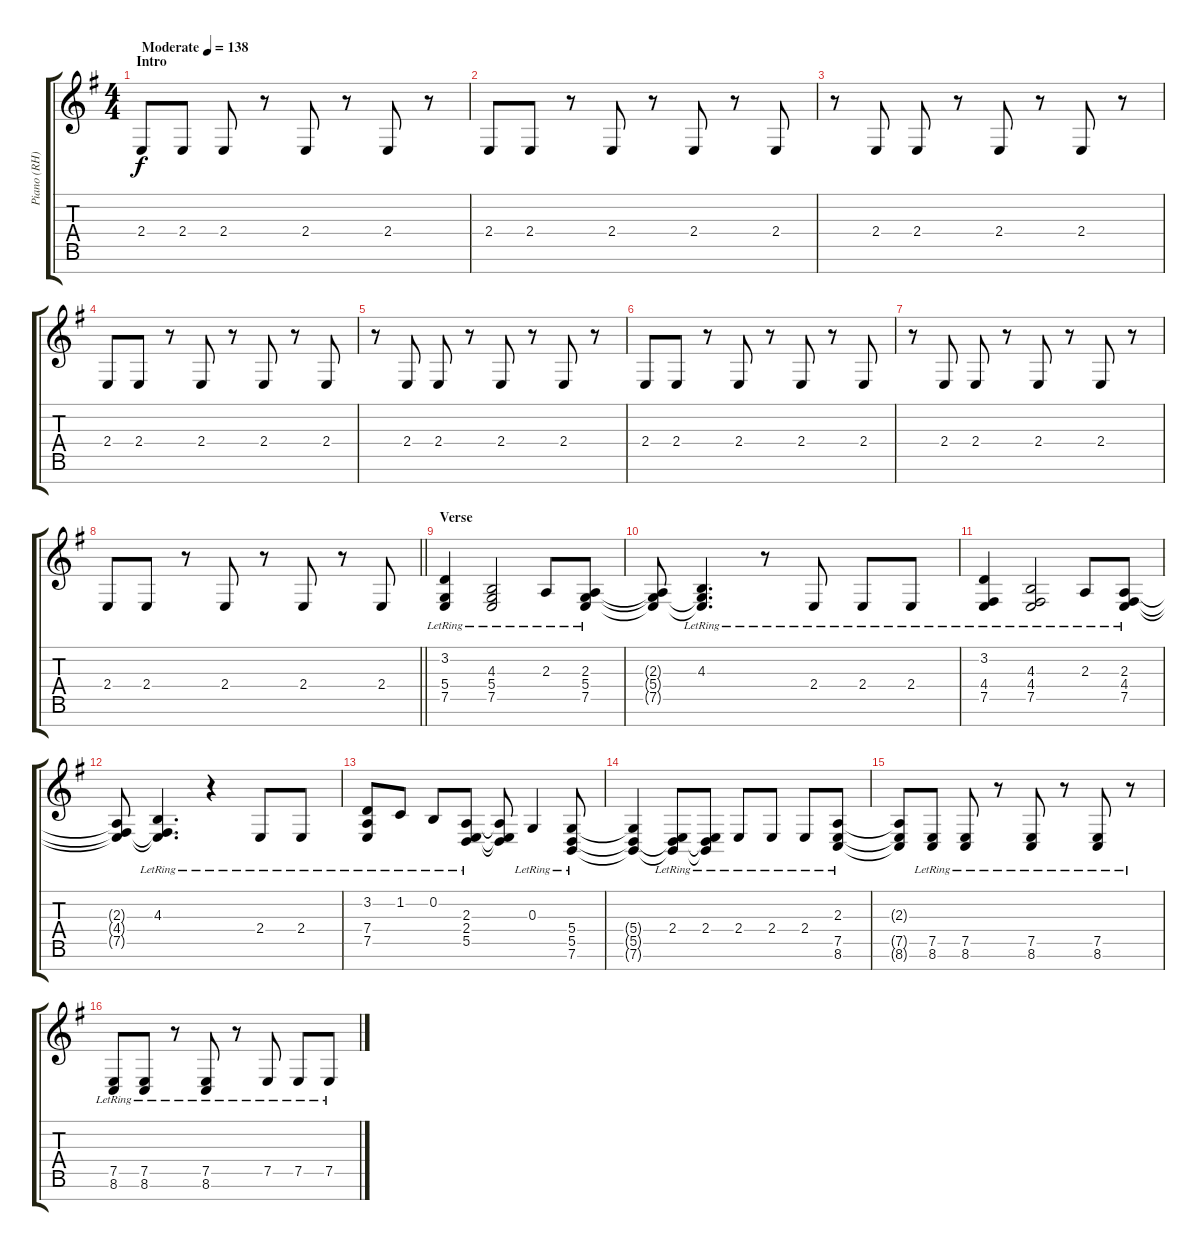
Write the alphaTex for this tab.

\track ("Piano (RH)" "Piano (RH)") {instrument acousticgrandpiano}
\staff {score tabs}
\tuning (E4 B3 G3 D3 A2 E2 B1) {hide}
\ts (4 4)
\section ("" "Intro")
\tempo (138 "Moderate")
\clef g2
\ks g
2.4.8{dy f instrument acousticgrandpiano} 2.4.8 2.4.8 r.8 2.4.8 r.8 2.4.8 r.8 |
2.4.8 2.4.8 r.8 2.4.8 r.8 2.4.8 r.8 2.4.8 |
r.8 2.4.8 2.4.8 r.8 2.4.8 r.8 2.4.8 r.8 |
2.4.8 2.4.8 r.8 2.4.8 r.8 2.4.8 r.8 2.4.8 |
r.8 2.4.8 2.4.8 r.8 2.4.8 r.8 2.4.8 r.8 |
2.4.8 2.4.8 r.8 2.4.8 r.8 2.4.8 r.8 2.4.8 |
r.8 2.4.8 2.4.8 r.8 2.4.8 r.8 2.4.8 r.8 |
\barLineRight lightlight
2.4.8 2.4.8 r.8 2.4.8 r.8 2.4.8 r.8 2.4.8 |
\section ("" "Verse")
(3.2{lr} 5.4{lr} 7.5{lr}).4 (4.3{lr} 5.4{lr} 7.5{lr}).2 2.3{lr}.8 (2.3{lr} 5.4{lr} 7.5{lr}).8 |
(2.3{t} 5.4{t} 7.5{t}).8 (4.3{lr} 5.4{t} 7.5{t}).4{d} r.8 2.4{lr}.8 2.4{lr}.8 2.4{lr}.8 |
(3.2{lr} 4.4{lr} 7.5{lr}).4 (4.3{lr} 4.4{lr} 7.5{lr}).2 2.3{lr}.8 (2.3{lr} 4.4{lr} 7.5{lr}).8 |
(2.3{t} 4.4{t} 7.5{t}).8 (4.3{lr} 4.4{t} 7.5{t}).4{d} r.4 2.4{lr}.8 2.4{lr}.8 |
(3.2{lr} 7.4{lr} 7.5{lr}).8 1.2{lr}.8 0.2{lr}.8 (2.3{lr} 2.4{lr} 5.5{lr}).8 (2.3{t} 2.4{t} 5.5{t}).8 0.3{lr}.4 (5.4{lr} 5.5{lr} 7.6{lr}).8 |
(5.4{t} 5.5{t} 7.6{t}).4 (2.4{lr} 5.5{t} 7.6{t}).8 (2.4{lr} 5.5{t} 7.6{t}).8 2.4{lr}.8 2.4{lr}.8 2.4{lr}.8 (2.3{lr} 7.5{lr} 8.6{lr}).8 |
(2.3{t} 7.5{t} 8.6{t}).8 (7.5{lr} 8.6{lr}).8 (7.5{lr} 8.6{lr}).8 r.8 (7.5{lr} 8.6{lr}).8 r.8 (7.5{lr} 8.6{lr}).8 r.8 |
(7.5{lr} 8.6{lr}).8 (7.5{lr} 8.6{lr}).8 r.8 (7.5{lr} 8.6{lr}).8 r.8 7.5{lr}.8 7.5{lr}.8 7.5{lr}.8
